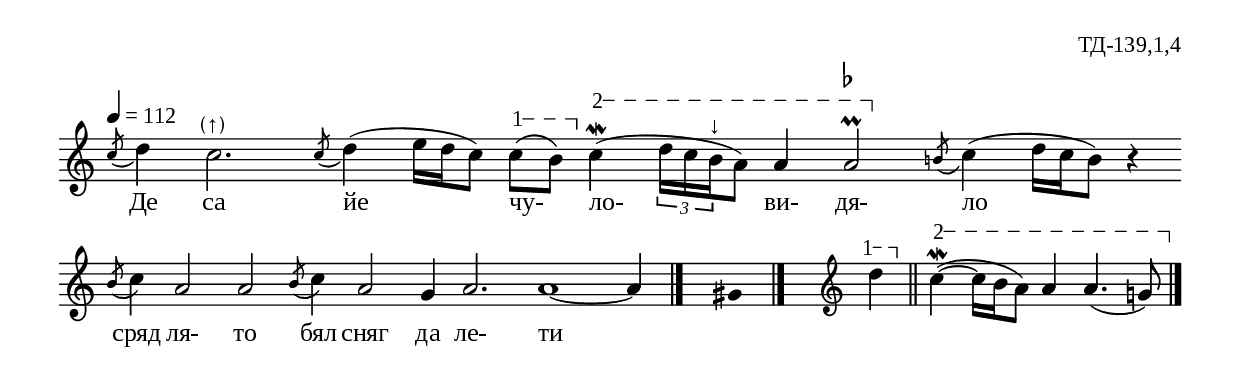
%{
sva_139_1_04
%}

\include "td-preamble.ly"

\score {
\relative c'' {
\tempo 4 = 112
%%\time 2/4
\cadenzaOn
\parS
\acciaccatura c8 d4 c2.-\parenthesize^"↑" \acciaccatura c8 d4( e16[ d c8]) 
\varA
c\startTextSpan[( b\stopTextSpan]) 
\varB
c4\startTextSpan\mordent( \times 2/3 { d16[ c b^\markup{ "↓" } } a8]) a4 a2^\markup { \flat }\prall \stopTextSpan
\acciaccatura b!8 c4( d16[ c b8]) r4 
\bar "" \break
\acciaccatura b8 c4 a2 a \acciaccatura b8 c4
a2 g4 a2. a1~ a4
 \bar "|." 
 s4 \fixB gis \fixC
  \bar "|." 
 s16 \clef treble
\varA
s8\startTextSpan d'4\stopTextSpan \bar "||" 
\varB
c4\startTextSpan\mordent(~ c16[ b a8]) a4 a4.( g8)\stopTextSpan
  \bar "|."  
}
\addlyrics { Де са йе чу- ло- ви- дя- ло сряд ля- то бял сняг да ле- ти }
%
\layout {
   \context { 
	    \Staff \remove "Time_signature_engraver" } 
  indent = #0
  line-width = 190\mm
  ragged-right=##f
}
%
\midi { 
	\context {
		\Score tempoWholesPerMinute = #(ly:make-moment 112 4)
		}
	}
}
%
\header{
  opus = "ТД-139,1,4"
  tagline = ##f
}


